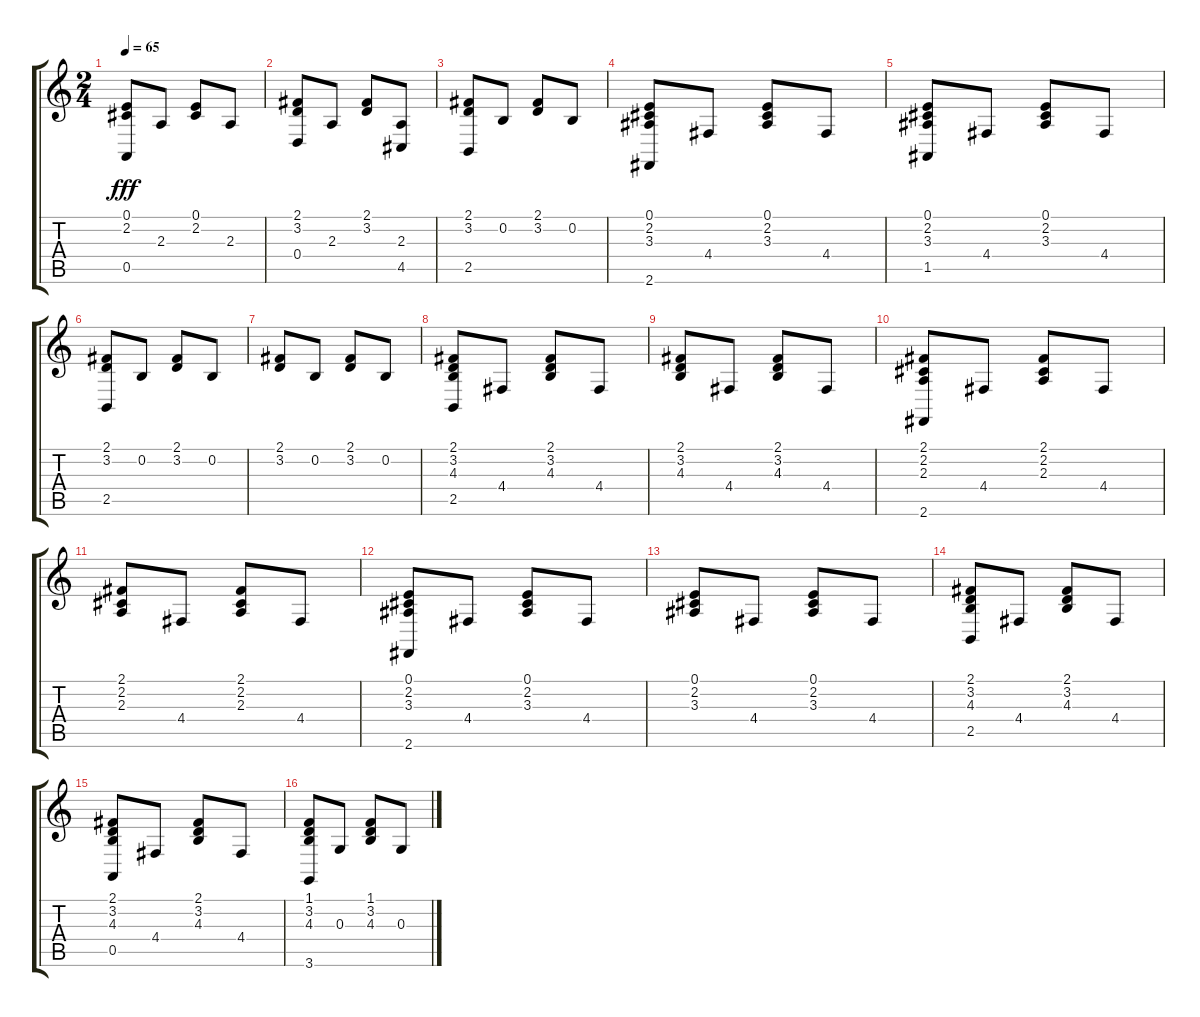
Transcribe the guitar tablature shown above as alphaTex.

\track "" {instrument brightacousticpiano}
\staff {score tabs}
\tuning (E4 B3 G3 D3 A2 E2) {hide}
\ts (2 4)
\tempo 65
\clef g2
\ks c
(0.1 2.2 0.5).8{dy fff} 2.3.8 (0.1 2.2).8 2.3.8 |
(2.1 3.2 0.4).8 2.3.8 (2.1 3.2).8 (2.3 4.5).8 |
(2.1 3.2 2.5).8 0.2.8 (2.1 3.2).8 0.2.8 |
(0.1 2.2 3.3 2.6).8 4.4.8 (0.1 2.2 3.3).8 4.4.8 |
(0.1 2.2 3.3 1.5).8 4.4.8 (0.1 2.2 3.3).8 4.4.8 |
(2.1 3.2 2.5).8 0.2.8 (2.1 3.2).8 0.2.8 |
(2.1 3.2).8 0.2.8 (2.1 3.2).8 0.2.8 |
(2.1 3.2 4.3 2.5).8 4.4.8 (2.1 3.2 4.3).8 4.4.8 |
(2.1 3.2 4.3).8 4.4.8 (2.1 3.2 4.3).8 4.4.8 |
(2.1 2.2 2.3 2.6).8 4.4.8 (2.1 2.2 2.3).8 4.4.8 |
(2.1 2.2 2.3).8 4.4.8 (2.1 2.2 2.3).8 4.4.8 |
(0.1 2.2 3.3 2.6).8 4.4.8 (0.1 2.2 3.3).8 4.4.8 |
(0.1 2.2 3.3).8 4.4.8 (0.1 2.2 3.3).8 4.4.8 |
(2.1 3.2 4.3 2.5).8 4.4.8 (2.1 3.2 4.3).8 4.4.8 |
(2.1 3.2 4.3 0.5).8 4.4.8 (2.1 3.2 4.3).8 4.4.8 |
(1.1 3.2 4.3 3.6).8 0.3.8 (1.1 3.2 4.3).8 0.3.8
